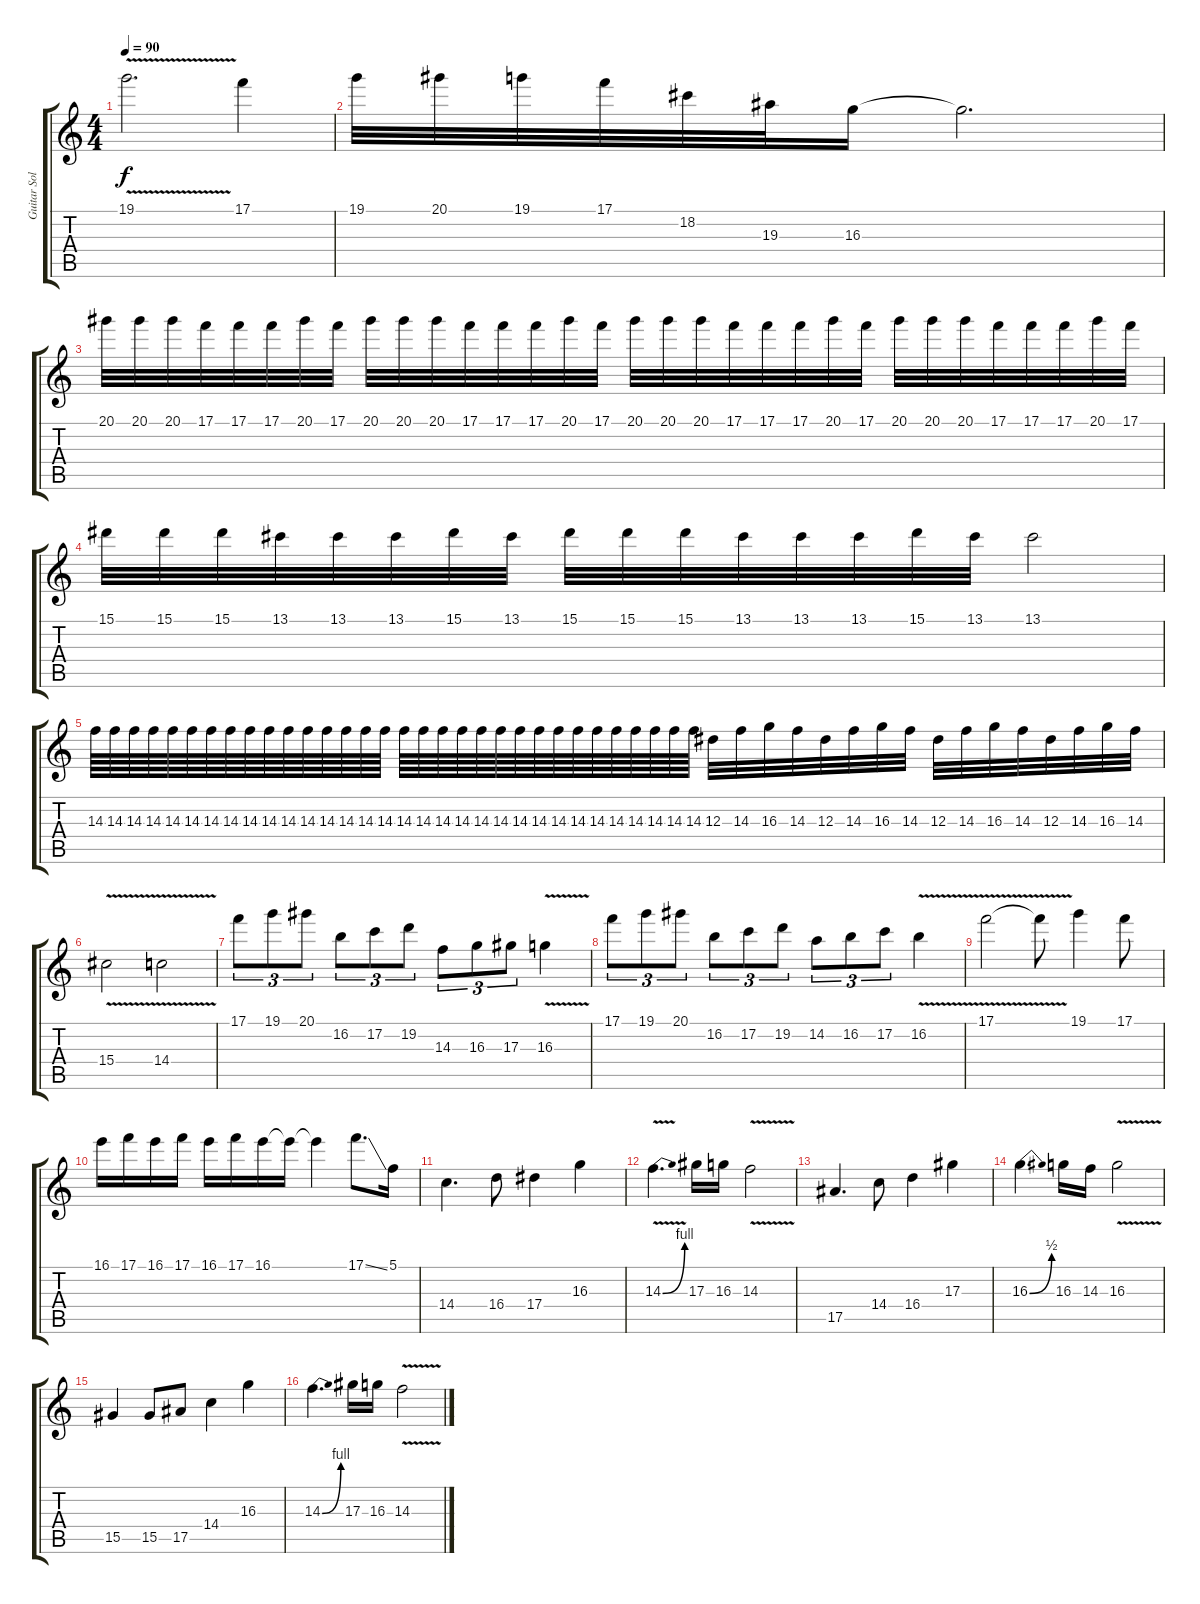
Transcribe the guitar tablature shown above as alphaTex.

\track ("Guitar Solo" "Guitar Sol") {instrument distortionguitar}
\staff {score tabs}
\tuning (C4 G3 Eb3 Bb2 F2 C2) {hide}
\ts (4 4)
\tempo 90
\clef g2
\ks c
19.1{v}.2{d dy f} 17.1.4 |
19.1.32 20.1.32 19.1.32 17.1.32 18.2.32 19.3.32 16.3.16 16.3{t}.2{d} |
20.1.32 20.1.32 20.1.32 17.1.32 17.1.32 17.1.32 20.1.32 17.1.32 20.1.32 20.1.32 20.1.32 17.1.32 17.1.32 17.1.32 20.1.32 17.1.32 20.1.32 20.1.32 20.1.32 17.1.32 17.1.32 17.1.32 20.1.32 17.1.32 20.1.32 20.1.32 20.1.32 17.1.32 17.1.32 17.1.32 20.1.32 17.1.32 |
15.1.32 15.1.32 15.1.32 13.1.32 13.1.32 13.1.32 15.1.32 13.1.32 15.1.32 15.1.32 15.1.32 13.1.32 13.1.32 13.1.32 15.1.32 13.1.32 13.1.2 |
14.3.64 14.3.64 14.3.64 14.3.64 14.3.64 14.3.64 14.3.64 14.3.64 14.3.64 14.3.64 14.3.64 14.3.64 14.3.64 14.3.64 14.3.64 14.3.64 14.3.64 14.3.64 14.3.64 14.3.64 14.3.64 14.3.64 14.3.64 14.3.64 14.3.64 14.3.64 14.3.64 14.3.64 14.3.64 14.3.64 14.3.64 14.3.64 12.3.32 14.3.32 16.3.32 14.3.32 12.3.32 14.3.32 16.3.32 14.3.32 12.3.32 14.3.32 16.3.32 14.3.32 12.3.32 14.3.32 16.3.32 14.3.32 |
15.4{v}.2 14.4{v}.2 |
17.1.8{tu (3 2)} 19.1.8{tu (3 2)} 20.1.8{tu (3 2)} 16.2.8{tu (3 2)} 17.2.8{tu (3 2)} 19.2.8{tu (3 2)} 14.3.8{tu (3 2)} 16.3.8{tu (3 2)} 17.3.8{tu (3 2)} 16.3{v}.4 |
17.1.8{tu (3 2)} 19.1.8{tu (3 2)} 20.1.8{tu (3 2)} 16.2.8{tu (3 2)} 17.2.8{tu (3 2)} 19.2.8{tu (3 2)} 14.2.8{tu (3 2)} 16.2.8{tu (3 2)} 17.2.8{tu (3 2)} 16.2{v}.4 |
17.1{v}.2 17.1{t}.8 19.1.4 17.1.8 |
16.1.16 17.1.16 16.1.16 17.1.16 16.1.16 17.1.16 16.1.16 16.1{t}.16 16.1{t}.4 17.1{ss}.8{d} 5.1.16 |
14.4.4{d} 16.4.8 17.4.4 16.3.4 |
14.3{be (bend 0 0 60 4) v}.4{d} 17.3.16 16.3.16 14.3{v}.2 |
17.5.4{d} 14.4.8 16.4.4 17.3.4 |
16.3{be (bend 0 0 60 2)}.4{d} 16.3.16 14.3.16 16.3{v}.2 |
15.5.4 15.5.8 17.5.8 14.4.4 16.3.4 |
14.3{be (bend 0 0 60 4)}.4{d} 17.3.16 16.3.16 14.3{v}.2
